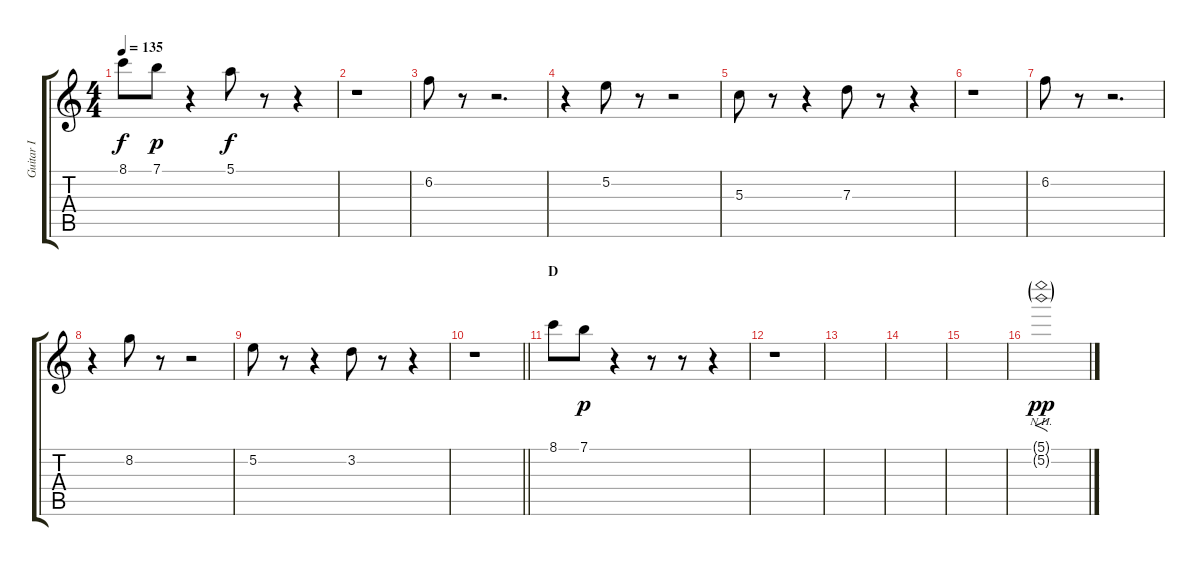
\track ("Guitar I" "Guitar I") {instrument electricguitarclean}
\staff {score tabs}
\tuning (E4 B3 G3 D3 A2 D2) {hide}
\ts (4 4)
\tempo 135
\clef g2
\ks c
8.1.8{dy f} 7.1.8{dy p} r.4 5.1.8{dy f} r.8 r.4 |
r.1 |
6.2.8 r.8 r.2{d} |
r.4 5.2.8 r.8 r.2 |
5.3.8 r.8 r.4 7.3.8 r.8 r.4 |
r.1 |
6.2.8 r.8 r.2{d} |
r.4 8.2.8 r.8 r.2 |
5.2.8 r.8 r.4 3.2.8 r.8 r.4 |
\barLineRight lightlight
r.1 |
\section ("" "D")
8.1.8 7.1.8{dy p} r.4 r.8 r.8 r.4 |
r.1 |
|
|
|
(5.1{nh g} 5.2{nh g}).1{f dy pp}
